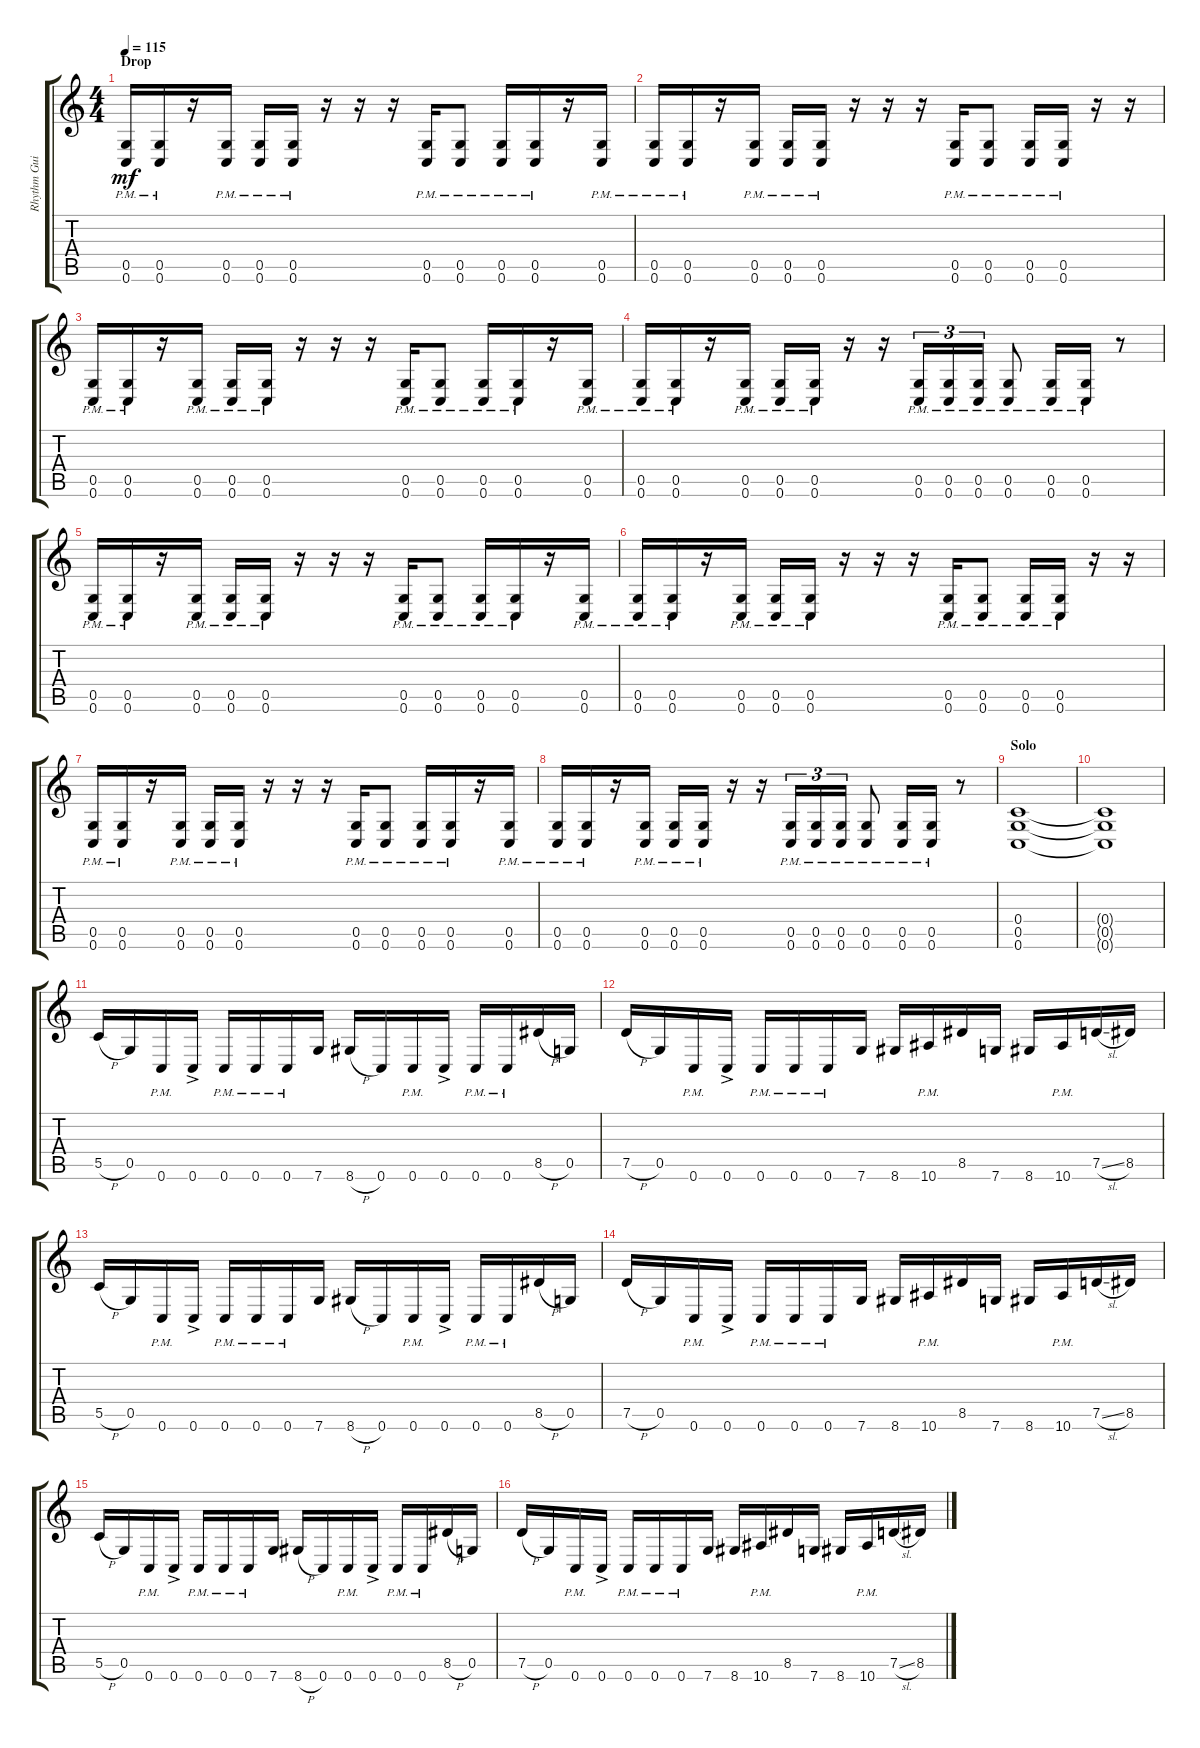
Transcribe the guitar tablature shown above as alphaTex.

\track ("Rhythm Guitar" "Rhythm Gui") {instrument distortionguitar}
\staff {score tabs}
\tuning (D4 A3 F3 C3 G2 C2) {hide}
\ts (4 4)
\section ("" "Drop")
\tempo 115
\clef g2
\ks c
(0.5{pm} 0.6{pm}).16{dy mf} (0.5{pm} 0.6{pm}).16 r.16 (0.5{pm} 0.6{pm}).16 (0.5{pm} 0.6{pm}).16 (0.5{pm} 0.6{pm}).16 r.16 r.16 r.16 (0.5{pm} 0.6{pm}).16 (0.5{pm} 0.6{pm}).8 (0.5{pm} 0.6{pm}).16 (0.5{pm} 0.6{pm}).16 r.16 (0.5{pm} 0.6{pm}).16 |
(0.5{pm} 0.6{pm}).16 (0.5{pm} 0.6{pm}).16 r.16 (0.5{pm} 0.6{pm}).16 (0.5{pm} 0.6{pm}).16 (0.5{pm} 0.6{pm}).16 r.16 r.16 r.16 (0.5{pm} 0.6{pm}).16 (0.5{pm} 0.6{pm}).8 (0.5{pm} 0.6{pm}).16 (0.5{pm} 0.6{pm}).16 r.16 r.16 |
(0.5{pm} 0.6{pm}).16 (0.5{pm} 0.6{pm}).16 r.16 (0.5{pm} 0.6{pm}).16 (0.5{pm} 0.6{pm}).16 (0.5{pm} 0.6{pm}).16 r.16 r.16 r.16 (0.5{pm} 0.6{pm}).16 (0.5{pm} 0.6{pm}).8 (0.5{pm} 0.6{pm}).16 (0.5{pm} 0.6{pm}).16 r.16 (0.5{pm} 0.6{pm}).16 |
(0.5{pm} 0.6{pm}).16 (0.5{pm} 0.6{pm}).16 r.16 (0.5{pm} 0.6{pm}).16 (0.5{pm} 0.6{pm}).16 (0.5{pm} 0.6{pm}).16 r.16 r.16 (0.5{pm} 0.6{pm}).16{tu (3 2)} (0.5{pm} 0.6{pm}).16{tu (3 2)} (0.5{pm} 0.6{pm}).16{tu (3 2)} (0.5{pm} 0.6{pm}).8 (0.5{pm} 0.6{pm}).16 (0.5{pm} 0.6{pm}).16 r.8 |
(0.5{pm} 0.6{pm}).16 (0.5{pm} 0.6{pm}).16 r.16 (0.5{pm} 0.6{pm}).16 (0.5{pm} 0.6{pm}).16 (0.5{pm} 0.6{pm}).16 r.16 r.16 r.16 (0.5{pm} 0.6{pm}).16 (0.5{pm} 0.6{pm}).8 (0.5{pm} 0.6{pm}).16 (0.5{pm} 0.6{pm}).16 r.16 (0.5{pm} 0.6{pm}).16 |
(0.5{pm} 0.6{pm}).16 (0.5{pm} 0.6{pm}).16 r.16 (0.5{pm} 0.6{pm}).16 (0.5{pm} 0.6{pm}).16 (0.5{pm} 0.6{pm}).16 r.16 r.16 r.16 (0.5{pm} 0.6{pm}).16 (0.5{pm} 0.6{pm}).8 (0.5{pm} 0.6{pm}).16 (0.5{pm} 0.6{pm}).16 r.16 r.16 |
(0.5{pm} 0.6{pm}).16 (0.5{pm} 0.6{pm}).16 r.16 (0.5{pm} 0.6{pm}).16 (0.5{pm} 0.6{pm}).16 (0.5{pm} 0.6{pm}).16 r.16 r.16 r.16 (0.5{pm} 0.6{pm}).16 (0.5{pm} 0.6{pm}).8 (0.5{pm} 0.6{pm}).16 (0.5{pm} 0.6{pm}).16 r.16 (0.5{pm} 0.6{pm}).16 |
(0.5{pm} 0.6{pm}).16 (0.5{pm} 0.6{pm}).16 r.16 (0.5{pm} 0.6{pm}).16 (0.5{pm} 0.6{pm}).16 (0.5{pm} 0.6{pm}).16 r.16 r.16 (0.5{pm} 0.6{pm}).16{tu (3 2)} (0.5{pm} 0.6{pm}).16{tu (3 2)} (0.5{pm} 0.6{pm}).16{tu (3 2)} (0.5{pm} 0.6{pm}).8 (0.5{pm} 0.6{pm}).16 (0.5{pm} 0.6{pm}).16 r.8 |
\section ("" "Solo")
(0.4 0.5 0.6).1 |
(0.4{t} 0.5{t} 0.6{t}).1 |
5.5{h}.16 0.5.16 0.6{pm}.16 0.6{ac}.16 0.6{pm}.16 0.6{pm}.16 0.6{pm}.16 7.6.16 8.6{h}.16 0.6.16 0.6{pm}.16 0.6{ac}.16 0.6{pm}.16 0.6{pm}.16 8.5{h}.16 0.5.16 |
7.5{h}.16 0.5.16 0.6{pm}.16 0.6{ac}.16 0.6{pm}.16 0.6{pm}.16 0.6{pm}.16 7.6.16 8.6.16 10.6{pm}.16 8.5.16 7.6.16 8.6.16 10.6{pm}.16 7.5{sl}.16 8.5.16 |
5.5{h}.16 0.5.16 0.6{pm}.16 0.6{ac}.16 0.6{pm}.16 0.6{pm}.16 0.6{pm}.16 7.6.16 8.6{h}.16 0.6.16 0.6{pm}.16 0.6{ac}.16 0.6{pm}.16 0.6{pm}.16 8.5{h}.16 0.5.16 |
7.5{h}.16 0.5.16 0.6{pm}.16 0.6{ac}.16 0.6{pm}.16 0.6{pm}.16 0.6{pm}.16 7.6.16 8.6.16 10.6{pm}.16 8.5.16 7.6.16 8.6.16 10.6{pm}.16 7.5{sl}.16 8.5.16 |
5.5{h}.16 0.5.16 0.6{pm}.16 0.6{ac}.16 0.6{pm}.16 0.6{pm}.16 0.6{pm}.16 7.6.16 8.6{h}.16 0.6.16 0.6{pm}.16 0.6{ac}.16 0.6{pm}.16 0.6{pm}.16 8.5{h}.16 0.5.16 |
7.5{h}.16 0.5.16 0.6{pm}.16 0.6{ac}.16 0.6{pm}.16 0.6{pm}.16 0.6{pm}.16 7.6.16 8.6.16 10.6{pm}.16 8.5.16 7.6.16 8.6.16 10.6{pm}.16 7.5{sl}.16 8.5.16
